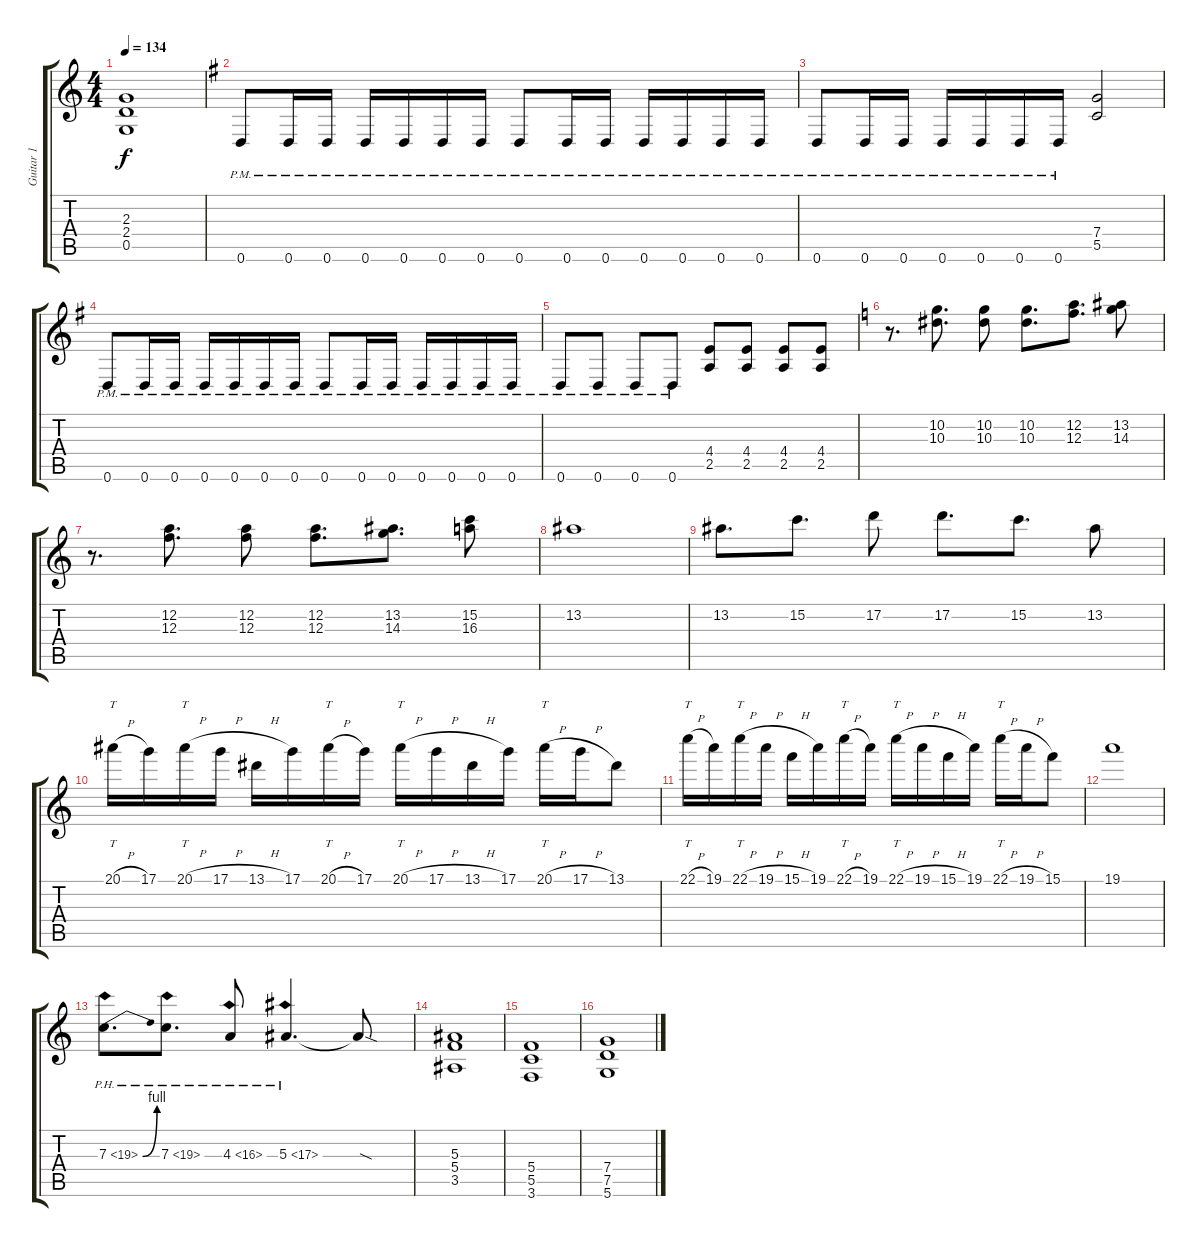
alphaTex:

\track ("Guitar 1" "Guitar 1") {instrument distortionguitar}
\staff {score tabs}
\tuning (D4 A3 F3 C3 G2 D2) {hide}
\ts (4 4)
\tempo 134
\clef g2
\ks aminor
(2.3{t} 2.4{t} 0.5{t}).1{dy f} |
\ks eminor
0.6{pm}.8 0.6{pm}.16 0.6{pm}.16 0.6{pm}.16 0.6{pm}.16 0.6{pm}.16 0.6{pm}.16 0.6{pm}.8 0.6{pm}.16 0.6{pm}.16 0.6{pm}.16 0.6{pm}.16 0.6{pm}.16 0.6{pm}.16 |
0.6{pm}.8 0.6{pm}.16 0.6{pm}.16 0.6{pm}.16 0.6{pm}.16 0.6{pm}.16 0.6{pm}.16 (7.4 5.5).2 |
0.6{pm}.8 0.6{pm}.16 0.6{pm}.16 0.6{pm}.16 0.6{pm}.16 0.6{pm}.16 0.6{pm}.16 0.6{pm}.8 0.6{pm}.16 0.6{pm}.16 0.6{pm}.16 0.6{pm}.16 0.6{pm}.16 0.6{pm}.16 |
0.6{pm}.8 0.6{pm}.8 0.6{pm}.8 0.6{pm}.8 (4.4 2.5).8 (4.4 2.5).8 (4.4 2.5).8 (4.4 2.5).8 |
\ks aminor
r.8{d} (10.2 10.3).8{d} (10.2 10.3).8 (10.2 10.3).8{d} (12.2 12.3).8{d} (13.2 14.3).8 |
r.8{d} (12.2 12.3).8{d} (12.2 12.3).8 (12.2 12.3).8{d} (13.2 14.3).8{d} (15.2 16.3).8 |
13.2.1 |
13.2.8{d} 15.2.8{d} 17.2.8 17.2.8{d} 15.2.8{d} 13.2.8 |
20.1{h}.16{tt} 17.1.16 20.1{h}.16{tt} 17.1{h}.16 13.1{h}.16 17.1.16 20.1{h}.16{tt} 17.1.16 20.1{h}.16{tt} 17.1{h}.16 13.1{h}.16 17.1.16 20.1{h}.16{tt} 17.1{h}.16 13.1.8 |
22.1{h}.16{tt} 19.1.16 22.1{h}.16{tt} 19.1{h}.16 15.1{h}.16 19.1.16 22.1{h}.16{tt} 19.1.16 22.1{h}.16{tt} 19.1{h}.16 15.1{h}.16 19.1.16 22.1{h}.16{tt} 19.1{h}.16 15.1.8 |
19.1.1 |
7.3{be (bend 0 0 60 4) ph 12}.8{d} 7.3{ph 12}.8{d} 4.3{ph 12}.8 5.3{ph 12}.4{d} 5.3{sod t}.8 |
(5.3 5.4 3.5).1 |
(5.4 5.5 3.6).1 |
(7.4 7.5 5.6).1
